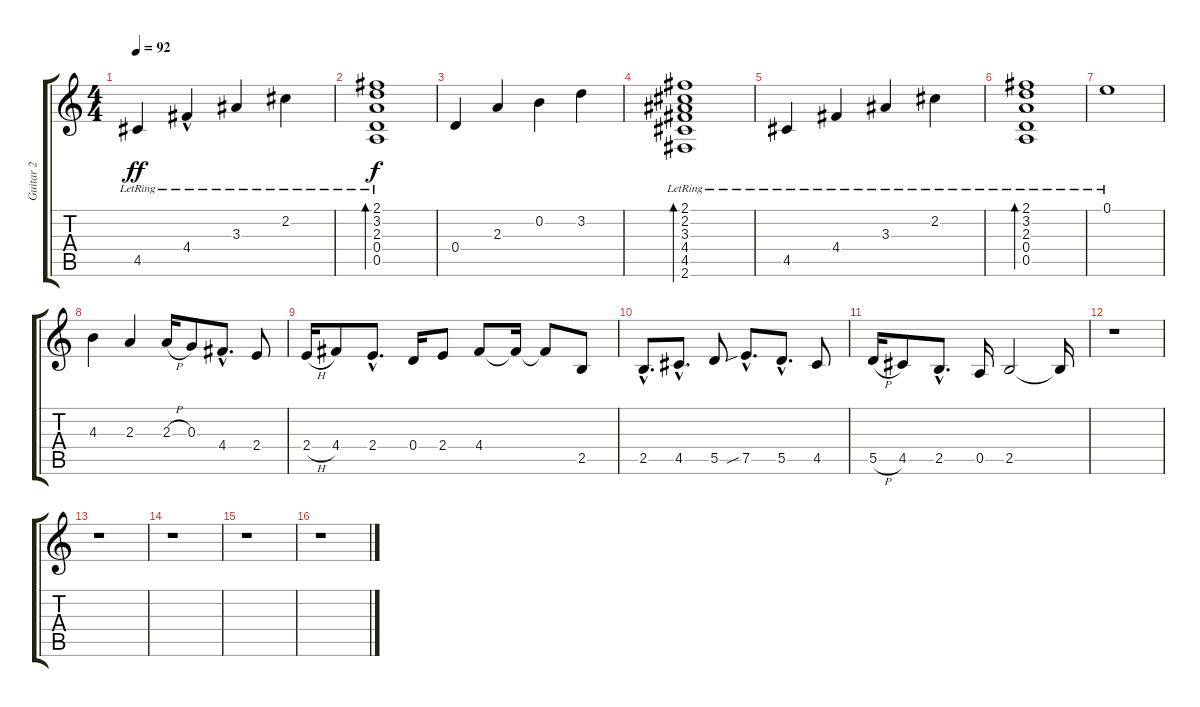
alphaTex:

\track ("Guitar 2" "Guitar 2") {instrument electricguitarjazz}
\staff {score tabs}
\tuning (E4 B3 G3 D3 A2 E2) {hide}
\ts (4 4)
\tempo 92
\clef g2
\ks c
4.5{lr}.4{dy ff} 4.4{hac lr}.4 3.3{lr}.4 2.2{lr}.4 |
(2.1{lr} 3.2{lr} 2.3{lr} 0.4{lr} 0.5{lr}).1{bd 120 dy f} |
0.4.4 2.3.4 0.2.4 3.2.4 |
(2.1{lr} 2.2{lr} 3.3{lr} 4.4{lr} 4.5{lr} 2.6{lr}).1{bd 120} |
4.5{lr}.4 4.4{lr}.4 3.3{lr}.4 2.2{lr}.4 |
(2.1{lr} 3.2{lr} 2.3{lr} 0.4{lr} 0.5{lr}).1{bd 120} |
0.1{lr}.1 |
4.3.4 2.3.4 2.3{h}.16 0.3.8 4.4{hac}.8{d} 2.4.8 |
2.4{h}.16 4.4.8 2.4{hac}.8{d} 0.4.16 2.4.8 4.4.8 4.4{t}.16 4.4{t}.8 2.5.8 |
2.5{hac}.8{d} 4.5{hac}.8{d} 5.5.8 7.5{sib hac}.8{d} 5.5{hac}.8{d} 4.5.8 |
5.5{h}.16 4.5.8 2.5{hac}.8{d} 0.5.16 2.5.2 2.5{t}.16 |
r.1 |
r.1 |
r.1 |
r.1 |
r.1
